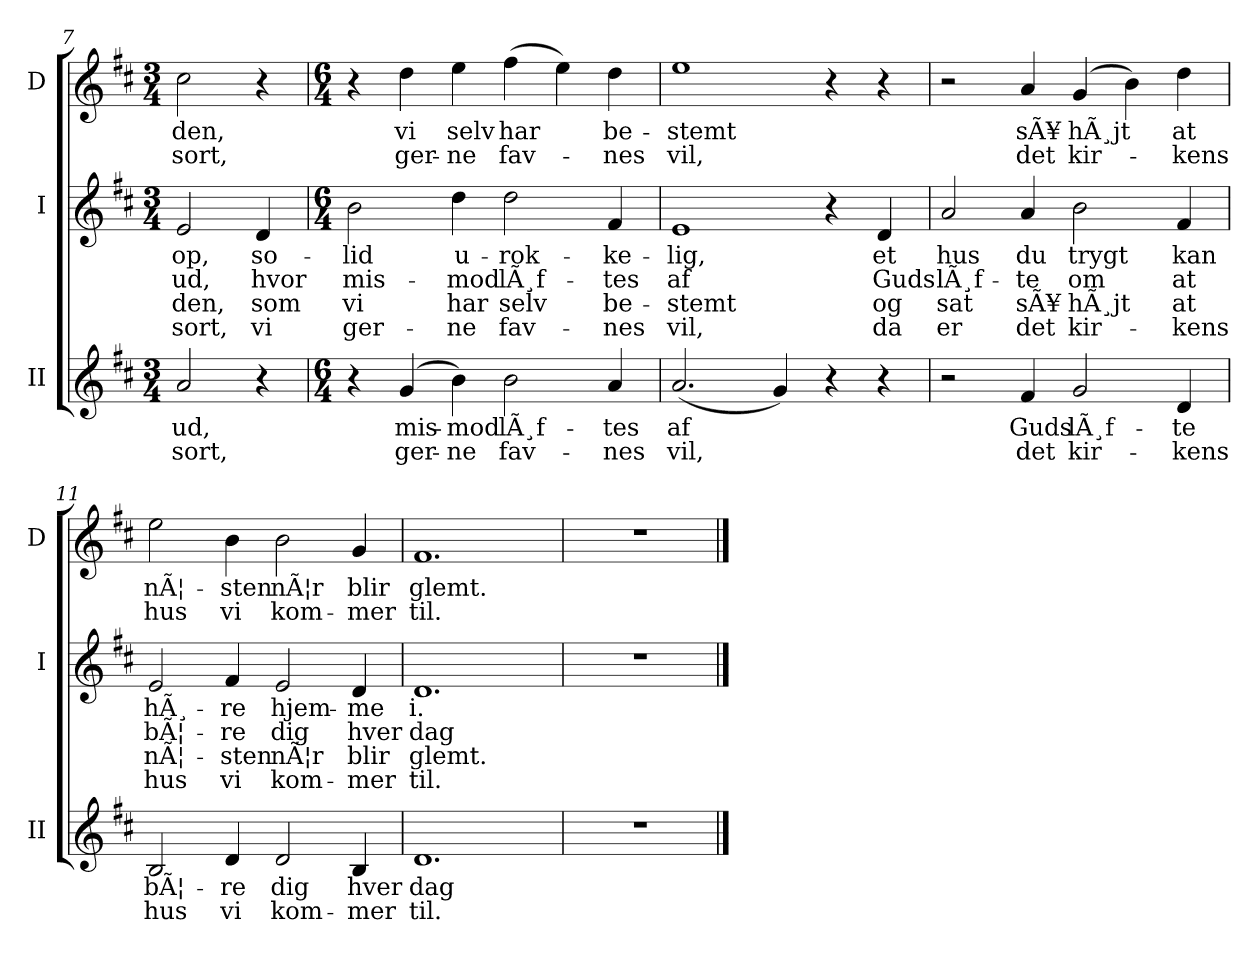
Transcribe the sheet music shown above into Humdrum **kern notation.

**kern	**text	**text	**kern	**text	**text	**text	**text	**kern	**text	**text
*part3	*part3	*part3	*part2	*part2	*part2	*part2	*part2	*part1	*part1	*part1
*staff3	*staff3	*staff3	*staff2	*staff2	*staff2	*staff2	*staff2	*staff1	*staff1	*staff1
*I"II	*	*	*I"I	*	*	*	*	*I"D	*	*
*I'II	*	*	*I'I	*	*	*	*	*I'D	*	*
*clefG2	*	*	*clefG2	*	*	*	*	*clefG2	*	*
*k[f#c#]	*	*	*k[f#c#]	*	*	*	*	*k[f#c#]	*	*
*M3/4	*	*	*M3/4	*	*	*	*	*M3/4	*	*
=7	=7	=7	=7	=7	=7	=7	=7	=7	=7	=7
!	!LO:LY:b	!LO:LY:b	!	!LO:LY:b	!LO:LY:b	!LO:LY:b	!LO:LY:b	!	!LO:LY:b	!LO:LY:b
2a/	ud,	sort,	2e/	op,	ud,	den,	sort,	2cc#\	den,	sort,
!	!	!	!	!LO:LY:b	!LO:LY:b	!LO:LY:b	!LO:LY:b	!	!	!
4r	.	.	4d/	so-	hvor	som	vi	4r	.	.
=8	=8	=8	=8	=8	=8	=8	=8	=8	=8	=8
*M6/4	*	*	*M6/4	*	*	*	*	*M6/4	*	*
!	!	!	!	!LO:LY:b	!LO:LY:b	!LO:LY:b	!LO:LY:b	!	!	!
4r	.	.	2b\	-lid	mis-	vi	ger-	4r	.	.
!	!LO:LY:b	!LO:LY:b	!	!	!	!	!	!	!LO:LY:b	!LO:LY:b
(4g/	mis-	ger-	.	.	.	.	.	4dd\	vi	ger-
!	!LO:LY:b	!LO:LY:b	!	!LO:LY:b	!LO:LY:b	!LO:LY:b	!LO:LY:b	!	!LO:LY:b	!LO:LY:b
4b\)	-mod	-ne	4dd\	u-	-mod	har	-ne	4ee\	selv	-ne
!	!LO:LY:b	!LO:LY:b	!	!LO:LY:b	!LO:LY:b	!LO:LY:b	!LO:LY:b	!	!LO:LY:b	!LO:LY:b
2b\	lÃ¸f-	fav-	2dd\	-rok-	lÃ¸f-	selv	fav-	(4ff#\	har	fav-
.	.	.	.	.	.	.	.	4ee\)	.	.
!	!LO:LY:b	!LO:LY:b	!	!LO:LY:b	!LO:LY:b	!LO:LY:b	!LO:LY:b	!	!LO:LY:b	!LO:LY:b
4a/	-tes	-nes	4f#/	-ke-	-tes	be-	-nes	4dd\	be-	-nes
=9	=9	=9	=9	=9	=9	=9	=9	=9	=9	=9
!	!LO:LY:b	!LO:LY:b	!	!LO:LY:b	!LO:LY:b	!LO:LY:b	!LO:LY:b	!	!LO:LY:b	!LO:LY:b
(2.a/	af	vil,	1e	-lig,	af	-stemt	vil,	1ee	-stemt	vil,
4g/)	.	.	.	.	.	.	.	.	.	.
4r	.	.	4r	.	.	.	.	4r	.	.
!	!	!	!	!LO:LY:b	!LO:LY:b	!LO:LY:b	!LO:LY:b	!	!	!
4r	.	.	4d/	et	Guds	og	da	4r	.	.
!!LO:PB:g=z
=10	=10	=10	=10	=10	=10	=10	=10	=10	=10	=10
!	!	!	!	!LO:LY:b	!LO:LY:b	!LO:LY:b	!LO:LY:b	!	!	!
2r	.	.	2a/	hus	lÃ¸f-	sat	er	2r	.	.
!	!LO:LY:b	!LO:LY:b	!	!LO:LY:b	!LO:LY:b	!LO:LY:b	!LO:LY:b	!	!LO:LY:b	!LO:LY:b
4f#/	Guds	det	4a/	du	-te	sÃ¥	det	4a/	sÃ¥	det
!	!LO:LY:b	!LO:LY:b	!	!LO:LY:b	!LO:LY:b	!LO:LY:b	!LO:LY:b	!	!LO:LY:b	!LO:LY:b
2g/	lÃ¸f-	kir-	2b\	trygt	om	hÃ¸jt	kir-	(4g/	hÃ¸jt	kir-
.	.	.	.	.	.	.	.	4b\)	.	.
!	!LO:LY:b	!LO:LY:b	!	!LO:LY:b	!LO:LY:b	!LO:LY:b	!LO:LY:b	!	!LO:LY:b	!LO:LY:b
4d/	-te	-kens	4f#/	kan	at	at	-kens	4dd\	at	-kens
=11	=11	=11	=11	=11	=11	=11	=11	=11	=11	=11
!	!LO:LY:b	!LO:LY:b	!	!LO:LY:b	!LO:LY:b	!LO:LY:b	!LO:LY:b	!	!LO:LY:b	!LO:LY:b
2B/	bÃ¦-	hus	2e/	hÃ¸-	bÃ¦-	nÃ¦-	hus	2ee\	nÃ¦-	hus
!	!LO:LY:b	!LO:LY:b	!	!LO:LY:b	!LO:LY:b	!LO:LY:b	!LO:LY:b	!	!LO:LY:b	!LO:LY:b
4d/	-re	vi	4f#/	-re	-re	-sten	vi	4b\	-sten	vi
!	!LO:LY:b	!LO:LY:b	!	!LO:LY:b	!LO:LY:b	!LO:LY:b	!LO:LY:b	!	!LO:LY:b	!LO:LY:b
2d/	dig	kom-	2e/	hjem-	dig	nÃ¦r	kom-	2b\	nÃ¦r	kom-
!	!LO:LY:b	!LO:LY:b	!	!LO:LY:b	!LO:LY:b	!LO:LY:b	!LO:LY:b	!	!LO:LY:b	!LO:LY:b
4B/	hver	-mer	4d/	-me	hver	blir	-mer	4g/	blir	-mer
=12	=12	=12	=12	=12	=12	=12	=12	=12	=12	=12
!	!LO:LY:b	!LO:LY:b	!	!LO:LY:b	!LO:LY:b	!LO:LY:b	!LO:LY:b	!	!LO:LY:b	!LO:LY:b
1.d	dag	til.	1.d	i.	dag	glemt.	til.	1.f#	glemt.	til.
=13	=13	=13	=13	=13	=13	=13	=13	=13	=13	=13
1.r	.	.	1.r	.	.	.	.	1.r	.	.
==	==	==	==	==	==	==	==	==	==	==
*-	*-	*-	*-	*-	*-	*-	*-	*-	*-	*-
